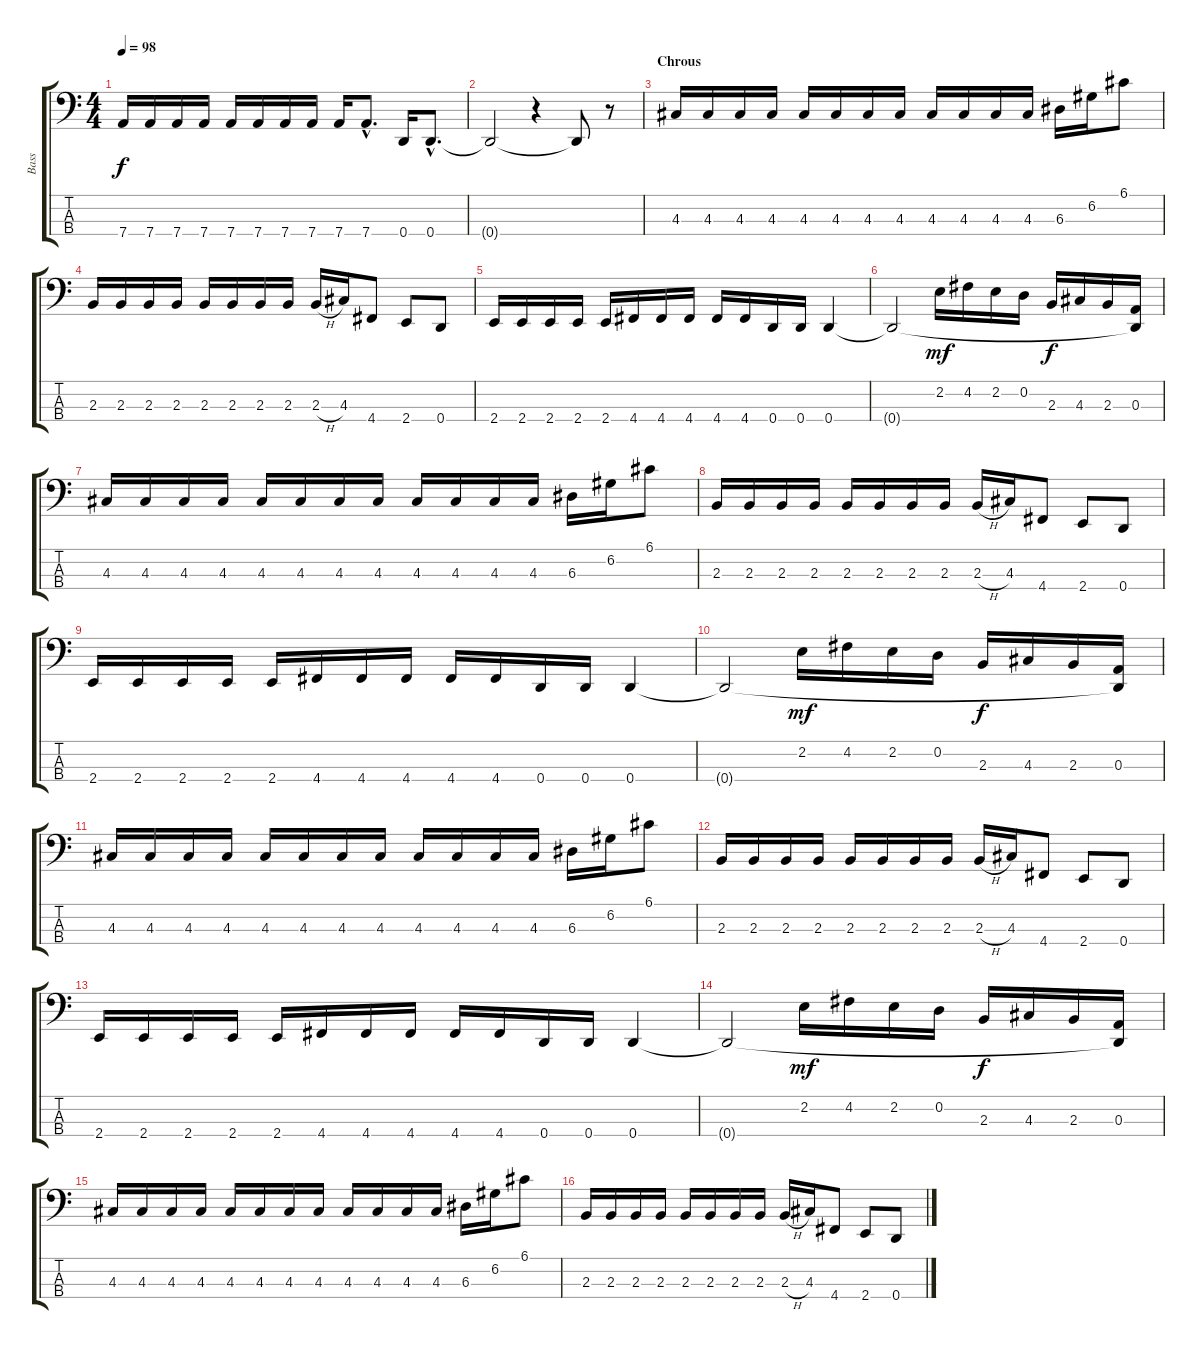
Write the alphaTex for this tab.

\track ("Bass" "Bass") {instrument electricbassfinger}
\staff {score tabs}
\tuning (G2 D2 A1 D1) {hide}
\ts (4 4)
\tempo 98
\clef f4
\ks c
7.4.16{dy f} 7.4.16 7.4.16 7.4.16 7.4.16 7.4.16 7.4.16 7.4.16 7.4.16 7.4{hac}.8{d} 0.4.16 0.4{hac}.8{d} |
0.4{t}.2 r.4 0.4{t}.8 r.8 |
\section ("" "Chrous")
4.3.16 4.3.16 4.3.16 4.3.16 4.3.16 4.3.16 4.3.16 4.3.16 4.3.16 4.3.16 4.3.16 4.3.16 6.3.16 6.2.16 6.1.8 |
2.3.16 2.3.16 2.3.16 2.3.16 2.3.16 2.3.16 2.3.16 2.3.16 2.3{h}.16 4.3.16 4.4.8 2.4.8 0.4.8 |
2.4.16 2.4.16 2.4.16 2.4.16 2.4.16 4.4.16 4.4.16 4.4.16 4.4.16 4.4.16 0.4.16 0.4.16 0.4.4 |
0.4{t}.2 2.2.16{dy mf} 4.2.16 2.2.16 0.2.16 2.3.16{dy f} 4.3.16 2.3.16 (0.3 0.4{t}).16 |
4.3.16 4.3.16 4.3.16 4.3.16 4.3.16 4.3.16 4.3.16 4.3.16 4.3.16 4.3.16 4.3.16 4.3.16 6.3.16 6.2.16 6.1.8 |
2.3.16 2.3.16 2.3.16 2.3.16 2.3.16 2.3.16 2.3.16 2.3.16 2.3{h}.16 4.3.16 4.4.8 2.4.8 0.4.8 |
2.4.16 2.4.16 2.4.16 2.4.16 2.4.16 4.4.16 4.4.16 4.4.16 4.4.16 4.4.16 0.4.16 0.4.16 0.4.4 |
0.4{t}.2 2.2.16{dy mf} 4.2.16 2.2.16 0.2.16 2.3.16{dy f} 4.3.16 2.3.16 (0.3 0.4{t}).16 |
4.3.16 4.3.16 4.3.16 4.3.16 4.3.16 4.3.16 4.3.16 4.3.16 4.3.16 4.3.16 4.3.16 4.3.16 6.3.16 6.2.16 6.1.8 |
2.3.16 2.3.16 2.3.16 2.3.16 2.3.16 2.3.16 2.3.16 2.3.16 2.3{h}.16 4.3.16 4.4.8 2.4.8 0.4.8 |
2.4.16 2.4.16 2.4.16 2.4.16 2.4.16 4.4.16 4.4.16 4.4.16 4.4.16 4.4.16 0.4.16 0.4.16 0.4.4 |
0.4{t}.2 2.2.16{dy mf} 4.2.16 2.2.16 0.2.16 2.3.16{dy f} 4.3.16 2.3.16 (0.3 0.4{t}).16 |
4.3.16 4.3.16 4.3.16 4.3.16 4.3.16 4.3.16 4.3.16 4.3.16 4.3.16 4.3.16 4.3.16 4.3.16 6.3.16 6.2.16 6.1.8 |
2.3.16 2.3.16 2.3.16 2.3.16 2.3.16 2.3.16 2.3.16 2.3.16 2.3{h}.16 4.3.16 4.4.8 2.4.8 0.4.8
